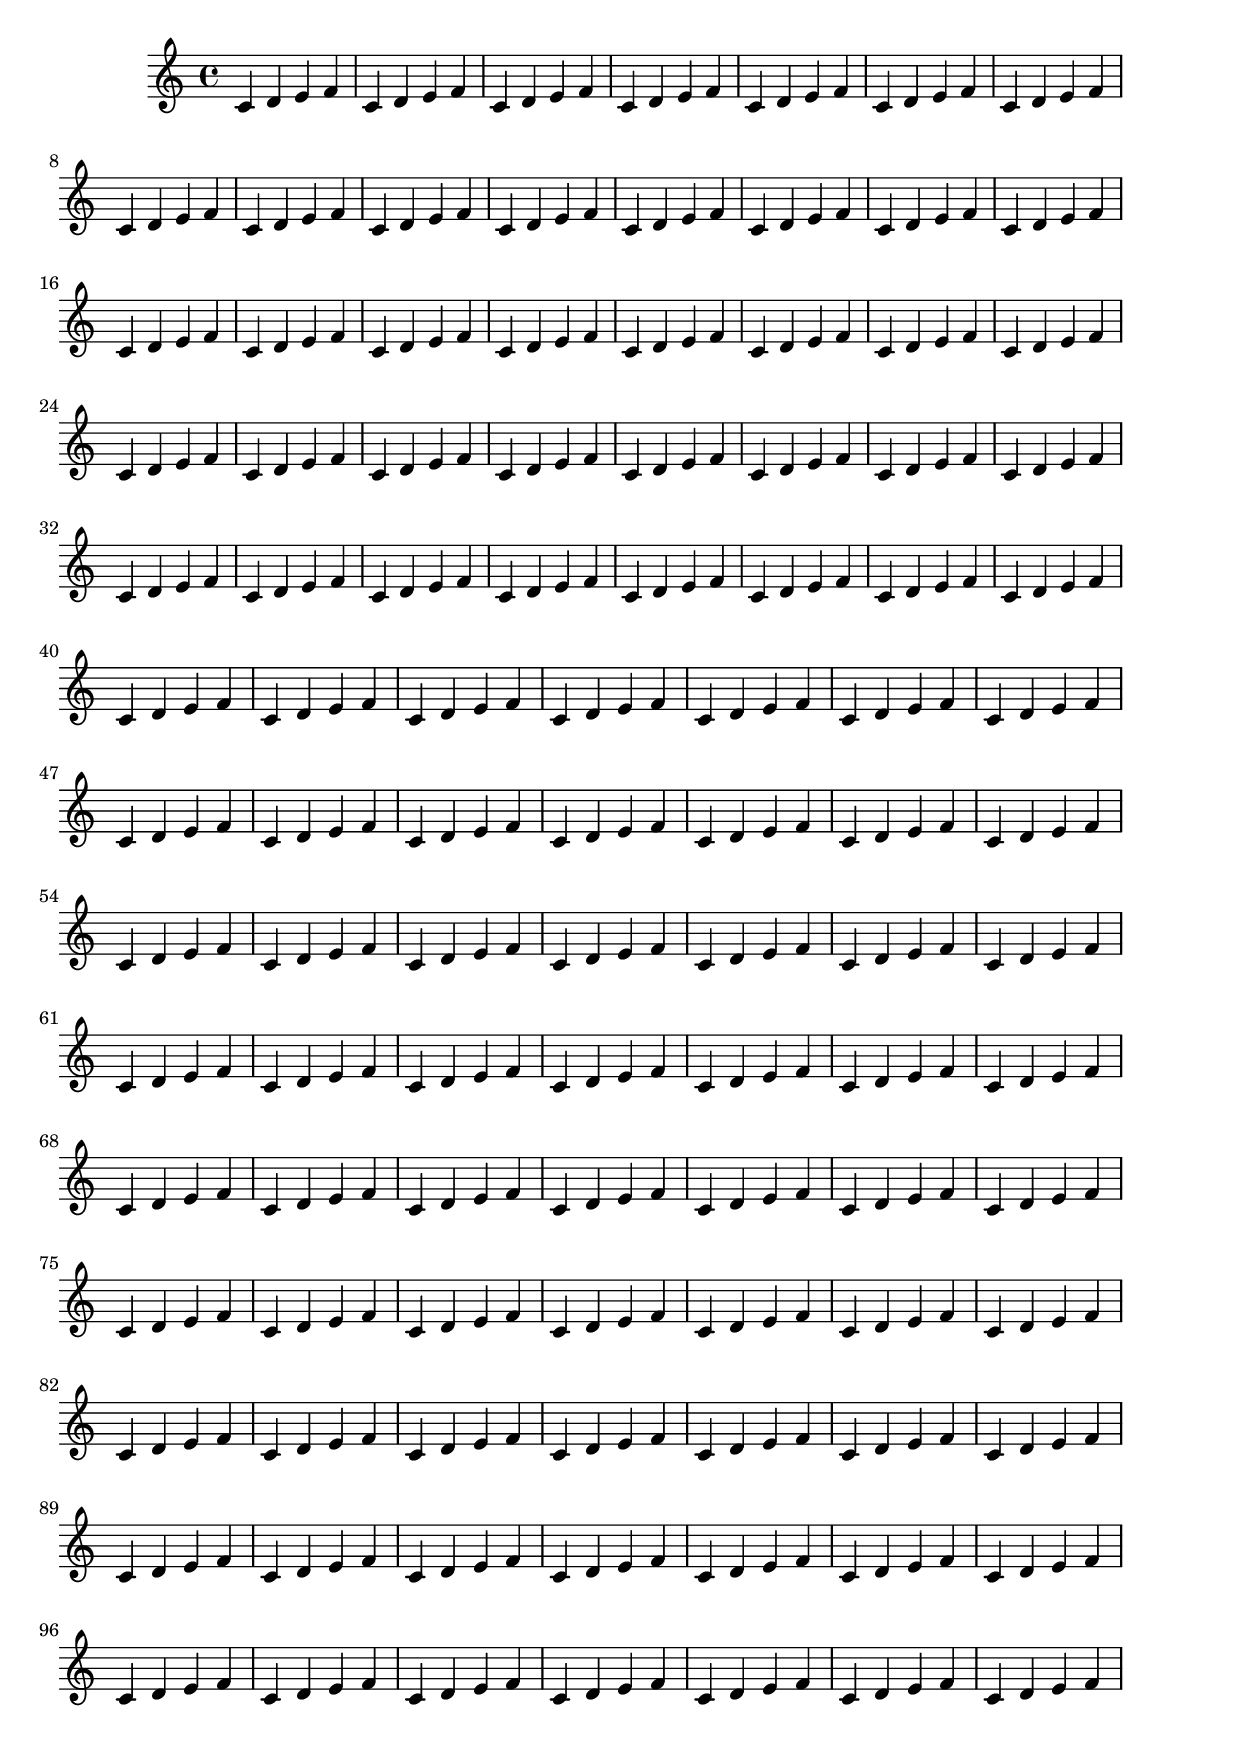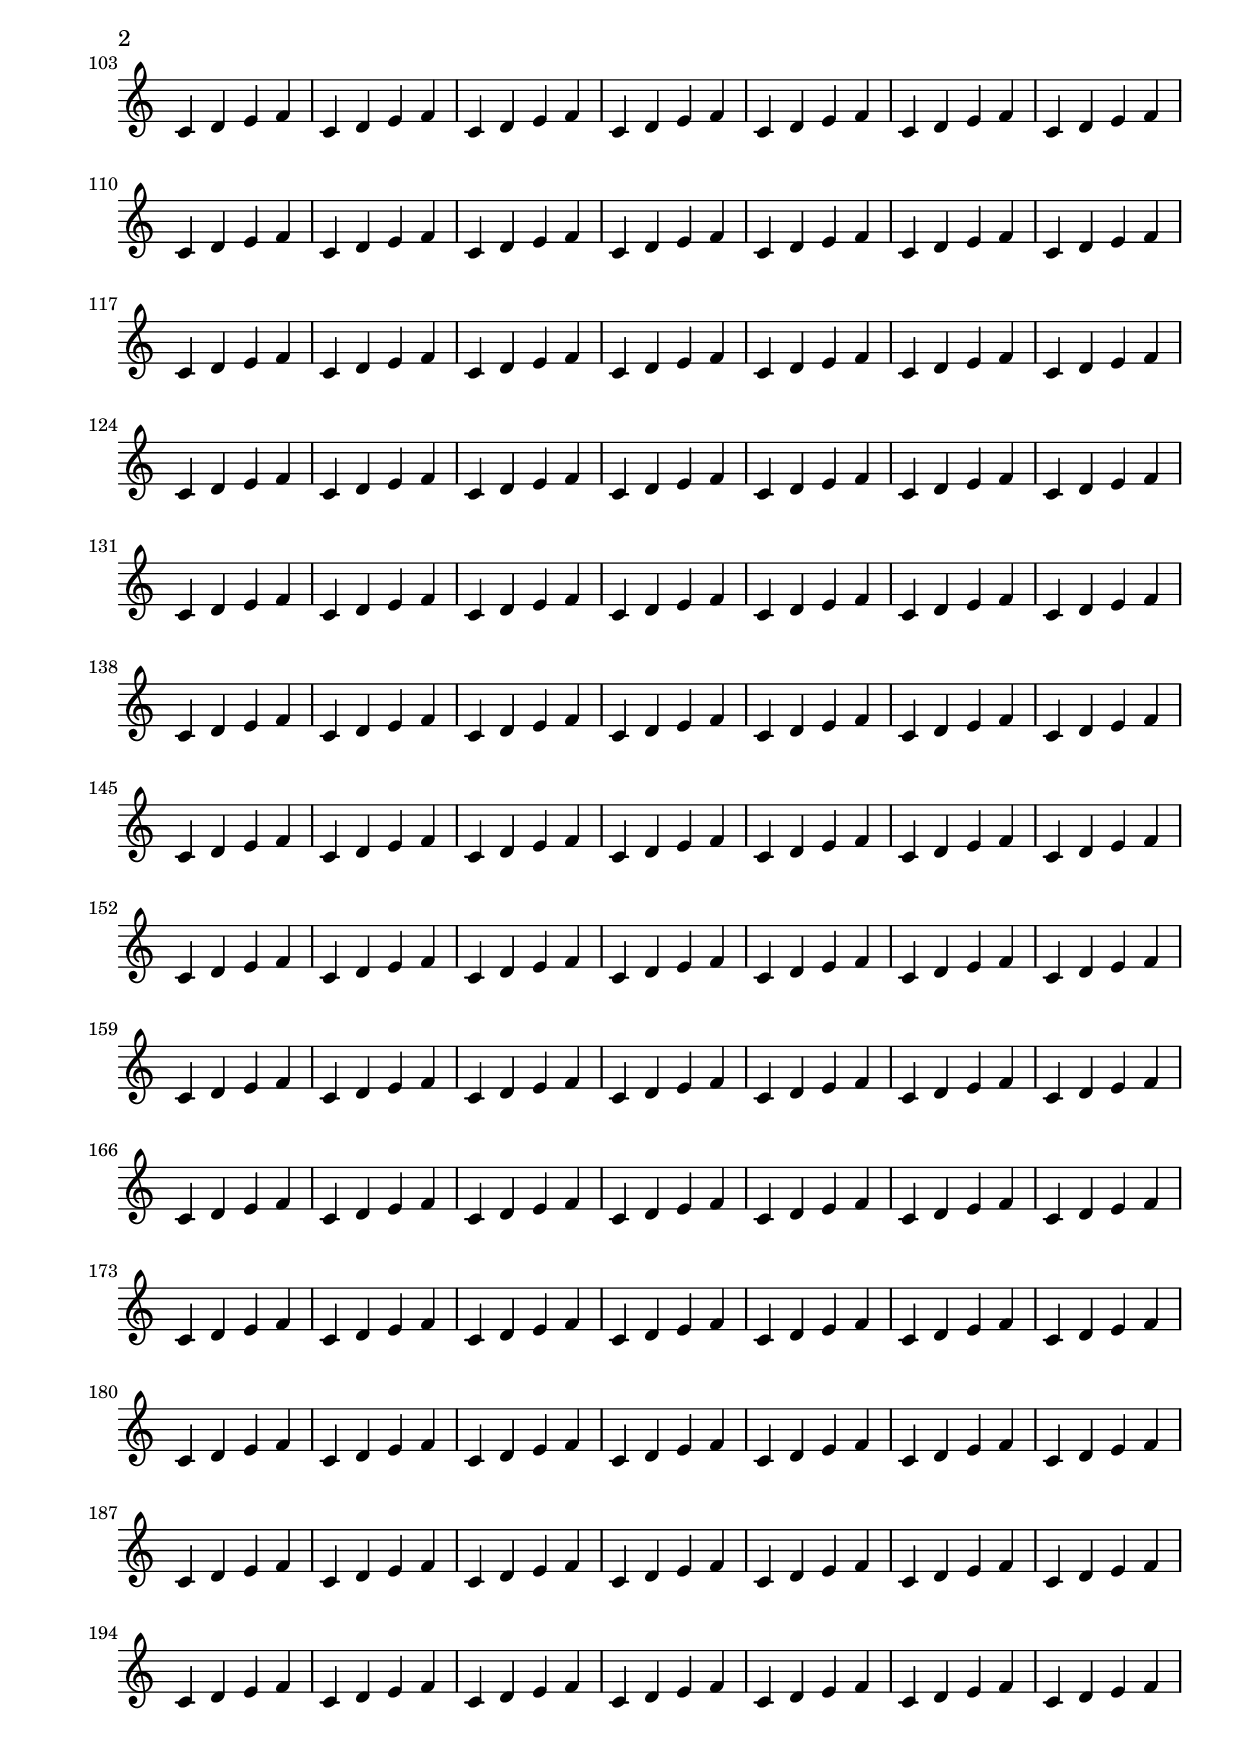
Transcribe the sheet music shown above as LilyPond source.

\version "2.13.8"

\header {
  texidoc = "Two-sided mode allows you to use different margins for
odd and even pages."
}

someNotes = \relative c' { \repeat unfold 200 { c4 d e f } }

\paper {
  two-sided = ##t
  inner-margin = 10 \mm
  outer-margin = 20 \mm
}

\book {
  \score { \someNotes }
}

